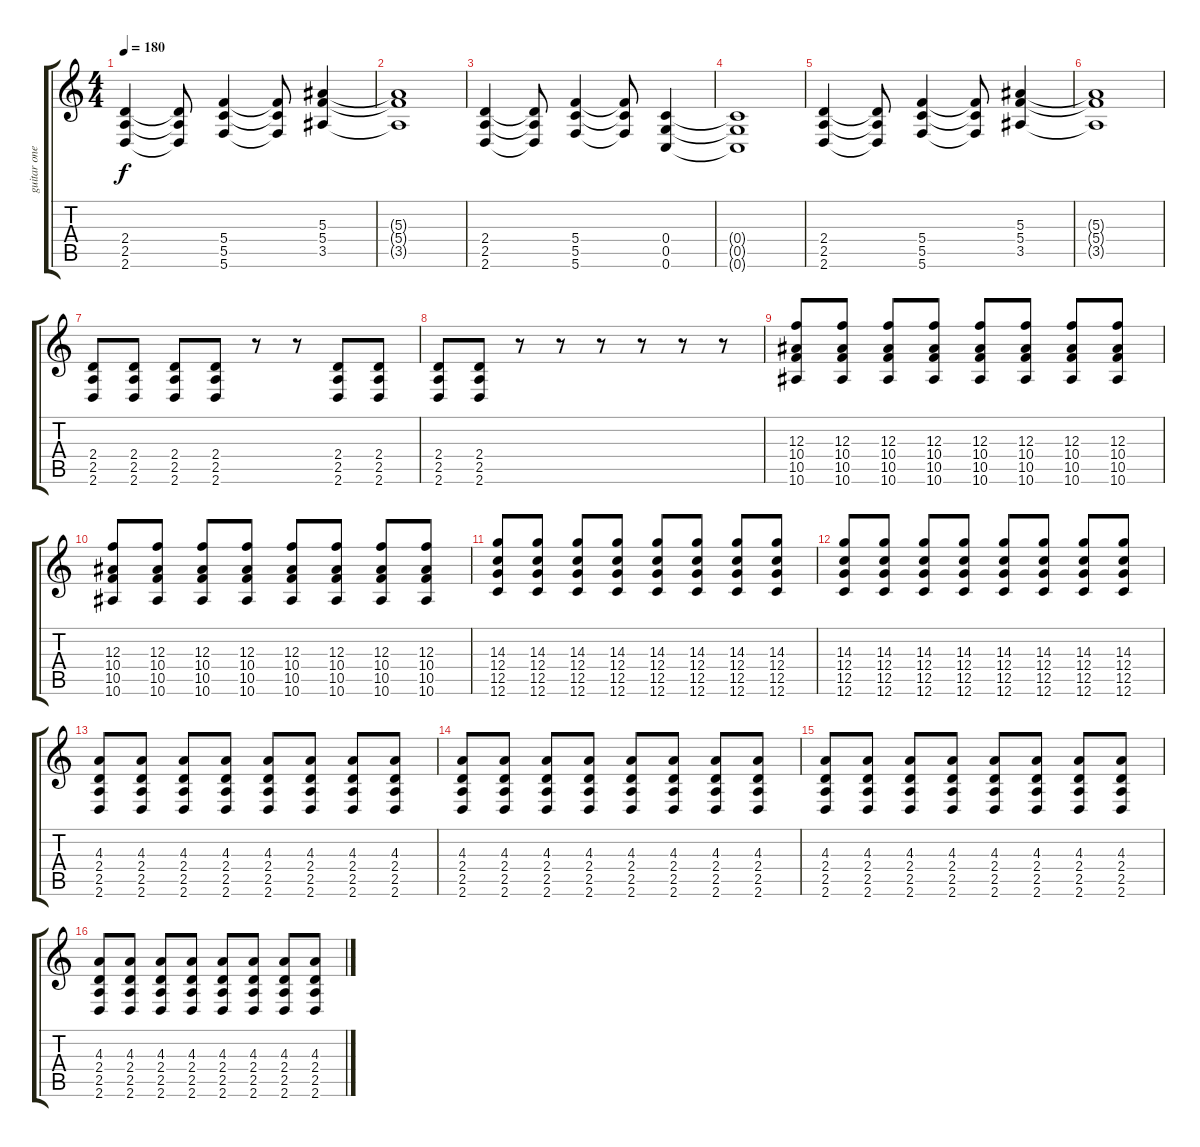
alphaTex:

\track ("guitar one double" "guitar one") {instrument overdrivenguitar}
\staff {score tabs}
\tuning (D4 A3 F3 C3 G2 C2) {hide}
\ts (4 4)
\tempo 180
\clef g2
\ks c
(2.4 2.5 2.6).4{dy f} (2.4{t} 2.5{t} 2.6{t}).8 (5.4 5.5 5.6).4 (5.4{t} 5.5{t} 5.6{t}).8 (5.3 5.4 3.5).4 |
(5.3{t} 5.4{t} 3.5{t}).1 |
(2.4 2.5 2.6).4 (2.4{t} 2.5{t} 2.6{t}).8 (5.4 5.5 5.6).4 (5.4{t} 5.5{t} 5.6{t}).8 (0.4 0.5 0.6).4 |
(0.4{t} 0.5{t} 0.6{t}).1 |
(2.4 2.5 2.6).4 (2.4{t} 2.5{t} 2.6{t}).8 (5.4 5.5 5.6).4 (5.4{t} 5.5{t} 5.6{t}).8 (5.3 5.4 3.5).4 |
(5.3{t} 5.4{t} 3.5{t}).1 |
(2.4 2.5 2.6).8 (2.4 2.5 2.6).8 (2.4 2.5 2.6).8 (2.4 2.5 2.6).8 r.8 r.8 (2.4 2.5 2.6).8 (2.4 2.5 2.6).8 |
(2.4 2.5 2.6).8 (2.4 2.5 2.6).8 r.8 r.8 r.8 r.8 r.8 r.8 |
(12.3 10.4 10.5 10.6).8 (12.3 10.4 10.5 10.6).8 (12.3 10.4 10.5 10.6).8 (12.3 10.4 10.5 10.6).8 (12.3 10.4 10.5 10.6).8 (12.3 10.4 10.5 10.6).8 (12.3 10.4 10.5 10.6).8 (12.3 10.4 10.5 10.6).8 |
(12.3 10.4 10.5 10.6).8 (12.3 10.4 10.5 10.6).8 (12.3 10.4 10.5 10.6).8 (12.3 10.4 10.5 10.6).8 (12.3 10.4 10.5 10.6).8 (12.3 10.4 10.5 10.6).8 (12.3 10.4 10.5 10.6).8 (12.3 10.4 10.5 10.6).8 |
(14.3 12.4 12.5 12.6).8 (14.3 12.4 12.5 12.6).8 (14.3 12.4 12.5 12.6).8 (14.3 12.4 12.5 12.6).8 (14.3 12.4 12.5 12.6).8 (14.3 12.4 12.5 12.6).8 (14.3 12.4 12.5 12.6).8 (14.3 12.4 12.5 12.6).8 |
(14.3 12.4 12.5 12.6).8 (14.3 12.4 12.5 12.6).8 (14.3 12.4 12.5 12.6).8 (14.3 12.4 12.5 12.6).8 (14.3 12.4 12.5 12.6).8 (14.3 12.4 12.5 12.6).8 (14.3 12.4 12.5 12.6).8 (14.3 12.4 12.5 12.6).8 |
(4.3 2.4 2.5 2.6).8 (4.3 2.4 2.5 2.6).8 (4.3 2.4 2.5 2.6).8 (4.3 2.4 2.5 2.6).8 (4.3 2.4 2.5 2.6).8 (4.3 2.4 2.5 2.6).8 (4.3 2.4 2.5 2.6).8 (4.3 2.4 2.5 2.6).8 |
(4.3 2.4 2.5 2.6).8 (4.3 2.4 2.5 2.6).8 (4.3 2.4 2.5 2.6).8 (4.3 2.4 2.5 2.6).8 (4.3 2.4 2.5 2.6).8 (4.3 2.4 2.5 2.6).8 (4.3 2.4 2.5 2.6).8 (4.3 2.4 2.5 2.6).8 |
(4.3 2.4 2.5 2.6).8 (4.3 2.4 2.5 2.6).8 (4.3 2.4 2.5 2.6).8 (4.3 2.4 2.5 2.6).8 (4.3 2.4 2.5 2.6).8 (4.3 2.4 2.5 2.6).8 (4.3 2.4 2.5 2.6).8 (4.3 2.4 2.5 2.6).8 |
(4.3 2.4 2.5 2.6).8 (4.3 2.4 2.5 2.6).8 (4.3 2.4 2.5 2.6).8 (4.3 2.4 2.5 2.6).8 (4.3 2.4 2.5 2.6).8 (4.3 2.4 2.5 2.6).8 (4.3 2.4 2.5 2.6).8 (4.3 2.4 2.5 2.6).8
